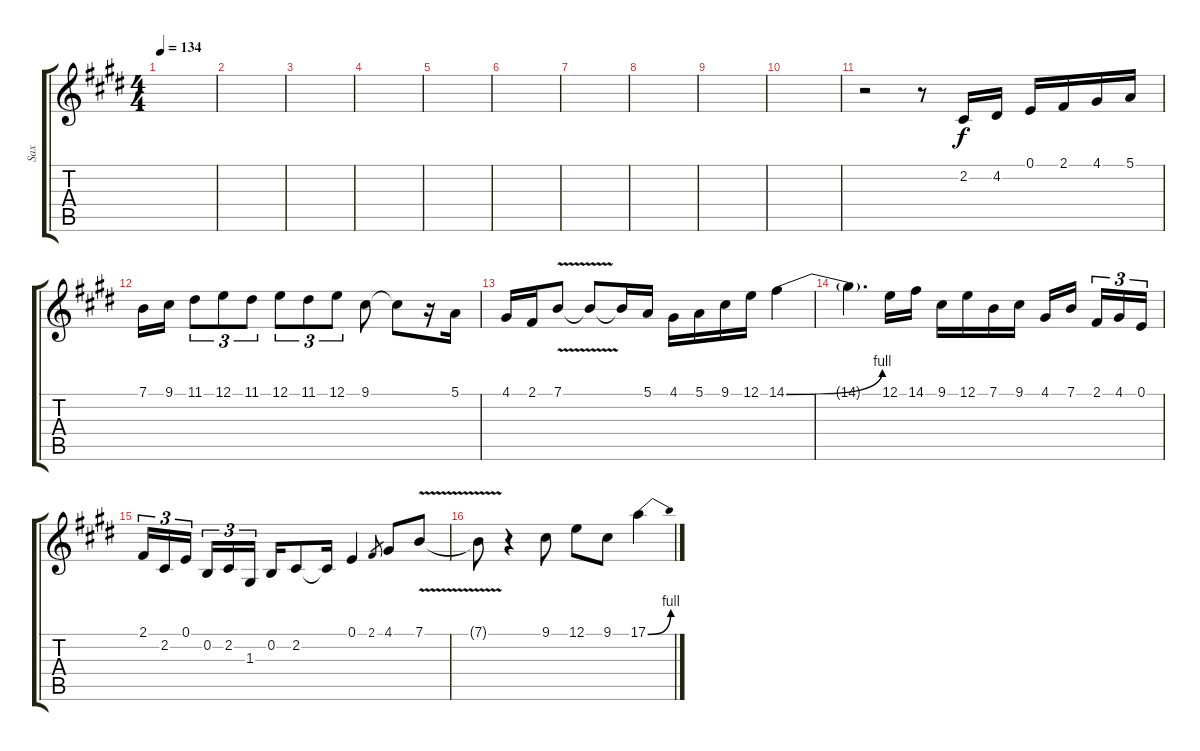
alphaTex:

\track ("Sax" "Sax") {instrument tenorsax}
\staff {score tabs}
\tuning (E4 B3 G3 D3 A2 E2) {hide}
\ts (4 4)
\tempo 134
\clef g2
\ks e
|
|
|
|
|
|
|
|
|
|
r.2 r.8 2.2.16 4.2.16 0.1.16 2.1.16 4.1.16 5.1.16 |
7.1.16 9.1.16 11.1.8{tu (3 2)} 12.1.8{tu (3 2)} 11.1.8{tu (3 2)} 12.1.8{tu (3 2)} 11.1.8{tu (3 2)} 12.1.8{tu (3 2)} 9.1.8 9.1{t}.8 r.16 5.1.16 |
4.1.16 2.1.16 7.1{v}.8 7.1{t}.8 7.1{t}.16 5.1.16 4.1.16 5.1.16 9.1.16 12.1.16 14.1{be (bend 0 0 60 4)}.4 |
14.1{t}.4{d} 12.1.16 14.1.16 9.1.16 12.1.16 7.1.16 9.1.16 4.1.16 7.1.16{beam splitsecondary} 2.1.16{tu (3 2)} 4.1.16{tu (3 2)} 0.1.16{tu (3 2)} |
2.1.16{tu (3 2)} 2.2.16{tu (3 2)} 0.1.16{tu (3 2) beam splitsecondary} 0.2.16{tu (3 2)} 2.2.16{tu (3 2)} 1.3.16{tu (3 2)} 0.2.16 2.2.8 2.2{t}.16 0.1.4 2.1.8{gr} 4.1.8 7.1{v}.8 |
7.1{t}.8 r.4 9.1.8 12.1.8 9.1.8 17.1{be (bend 0 0 60 4)}.4
